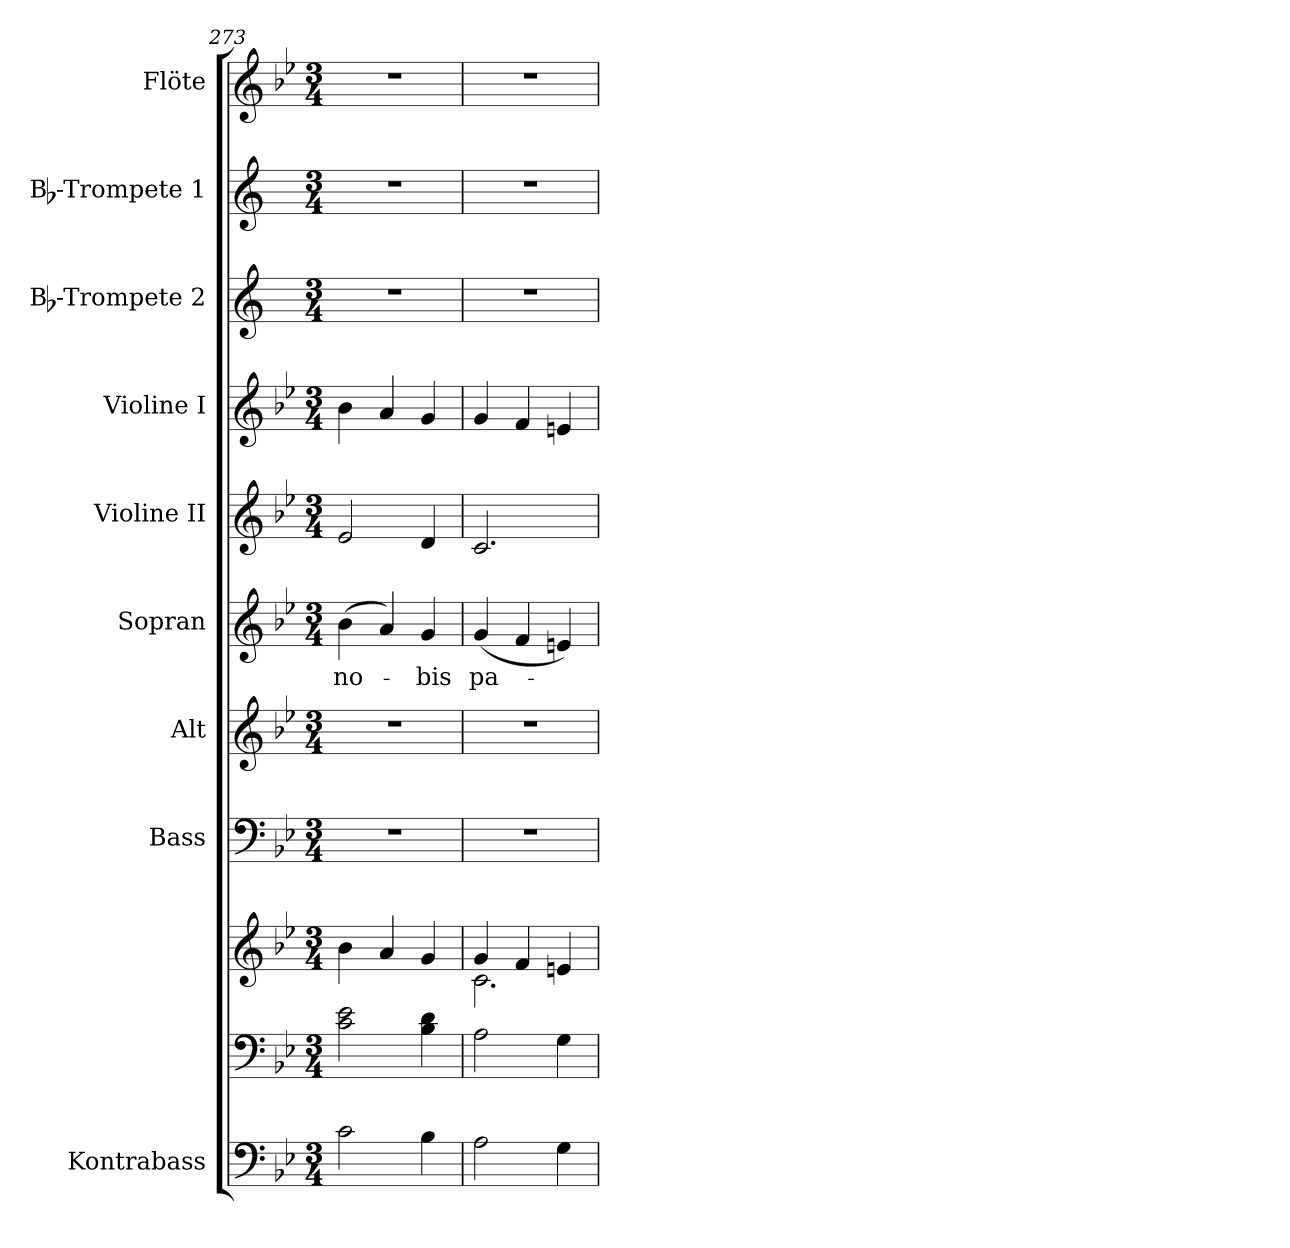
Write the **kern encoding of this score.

**kern	**kern	**kern	**kern	**kern	**kern	**text	**kern	**kern	**kern	**kern	**kern
*part10	*part9	*part9	*part8	*part7	*part6	*part6	*part5	*part4	*part3	*part2	*part1
*staff11	*staff10	*staff9	*staff8	*staff7	*staff6	*staff6	*staff5	*staff4	*staff3	*staff2	*staff1
*I"Kontrabass	*	*	*I"Bass	*I"Alt	*I"Sopran	*	*I"Violine II	*I"Violine I	*I"Bb-Trompete 2	*I"Bb-Trompete 1	*I"Flöte
*I'Kb.	*	*	*I'B.	*I'A.	*I'S.	*	*I'Vl. II	*I'Vl. I	*I'Bb Trp. 2	*I'Bb Trp. 1	*I'Fl.
*clefF4	*clefF4	*clefG2	*clefF4	*clefG2	*clefG2	*	*clefG2	*clefG2	*clefG2	*clefG2	*clefG2
*ITrd7c12	*	*	*	*	*	*	*	*	*ITrd1c2	*ITrd1c2	*
*k[b-e-]	*k[b-e-]	*k[b-e-]	*k[b-e-]	*k[b-e-]	*k[b-e-]	*	*k[b-e-]	*k[b-e-]	*k[b-e-]	*k[b-e-]	*k[b-e-]
*B-:	*B-:	*B-:	*B-:	*B-:	*B-:	*	*B-:	*B-:	*B-:	*B-:	*B-:
*M3/4	*M3/4	*M3/4	*M3/4	*M3/4	*M3/4	*	*M3/4	*M3/4	*M3/4	*M3/4	*M3/4
=273	=273	=273	=273	=273	=273	=273	=273	=273	=273	=273	=273
!	!	!	!	!	!	!LO:LY:b	!	!	!	!	!
2C\	2c\ 2e-\	4b-\	2.r	2.r	(>4b-\	no-	2e-/	4b-\	2.r	2.r	2.r
.	.	4a/	.	.	4a/)	.	.	4a/	.	.	.
!	!	!	!	!	!	!LO:LY:b	!	!	!	!	!
4BB-\	4B-\ 4d\	4g/	.	.	4g/	-bis	4d/	4g/	.	.	.
!!LO:PB:g=z
=274	=274	=274	=274	=274	=274	=274	=274	=274	=274	=274	=274
*	*	*^	*	*	*	*	*	*	*	*	*
!	!	!	!	!	!	!	!LO:LY:b	!	!	!	!	!
2AA\	2A\	4g/	2.c\	2.r	2.r	(<4g/	pa-	2.c/	4g/	2.r	2.r	2.r
.	.	4f/	.	.	.	4f/	.	.	4f/	.	.	.
4GG\	4G\	4en/	.	.	.	4en/)	.	.	4en/	.	.	.
*	*	*v	*v	*	*	*	*	*	*	*	*	*
=	=	=	=	=	=	=	=	=	=	=	=
*-	*-	*-	*-	*-	*-	*-	*-	*-	*-	*-	*-
